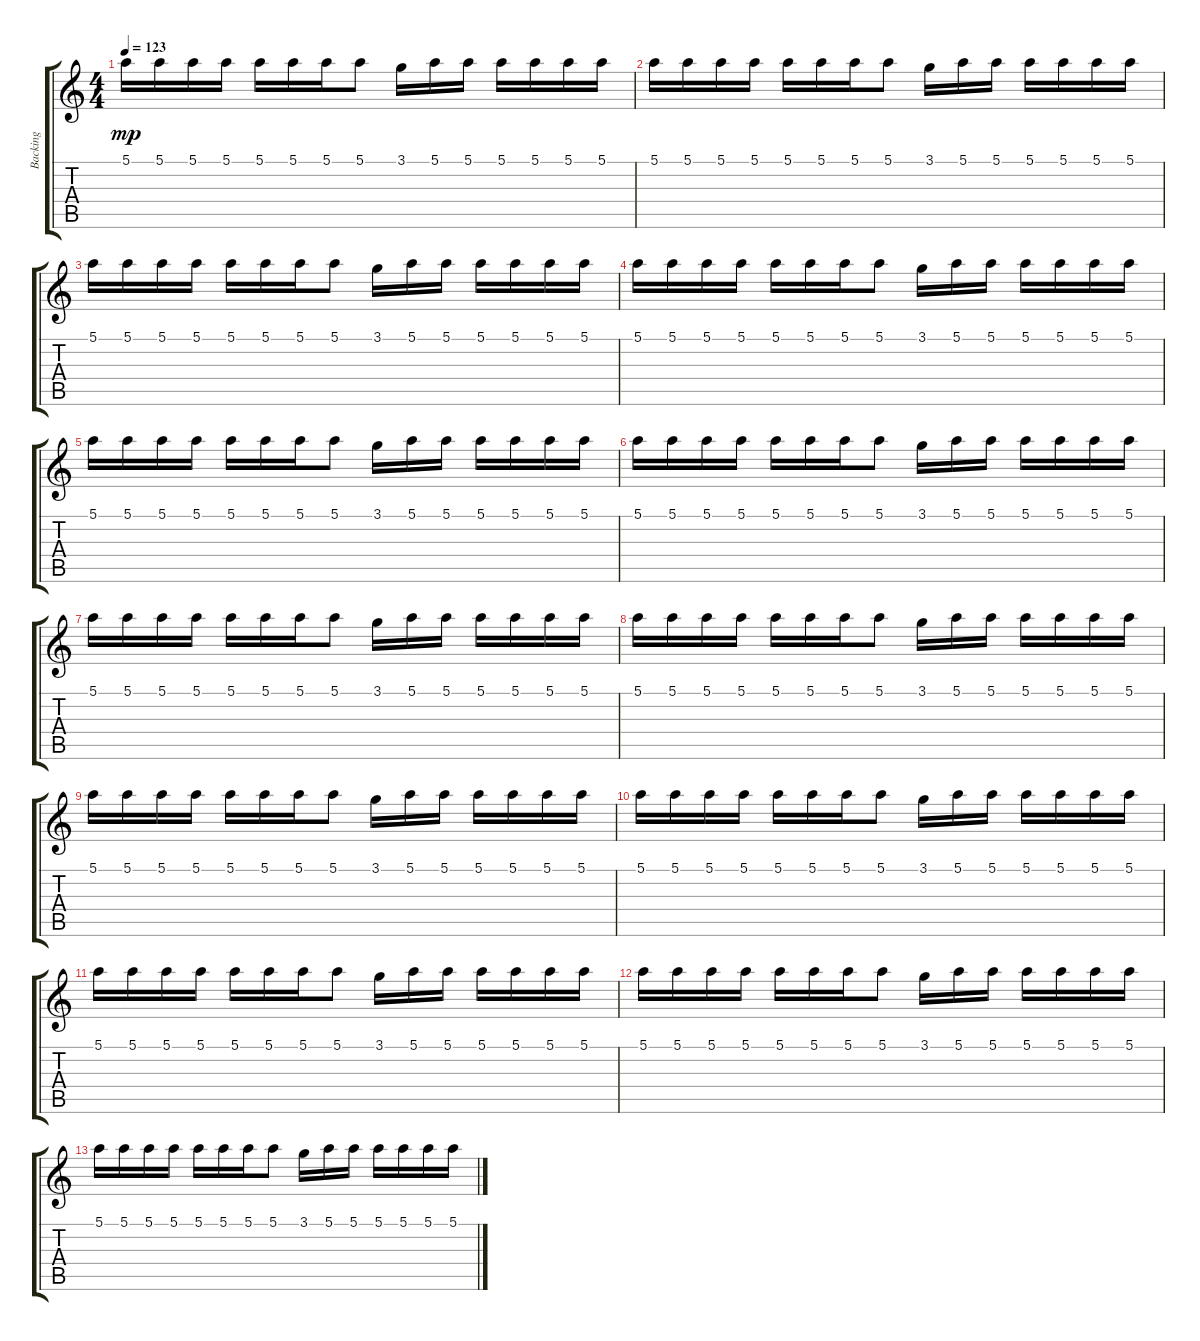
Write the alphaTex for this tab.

\track ("Backing" "Backing") {instrument electricbassfinger}
\staff {score tabs}
\tuning (E4 B3 G3 D3 A2 E2) {hide}
\ts (4 4)
\tempo 123
\clef g2
\ks c
5.1.16{dy mp} 5.1.16 5.1.16 5.1.16 5.1.16 5.1.16 5.1.16 5.1.8 3.1.16 5.1.16 5.1.16 5.1.16 5.1.16 5.1.16 5.1.16 |
5.1.16 5.1.16 5.1.16 5.1.16 5.1.16 5.1.16 5.1.16 5.1.8 3.1.16 5.1.16 5.1.16 5.1.16 5.1.16 5.1.16 5.1.16 |
5.1.16 5.1.16 5.1.16 5.1.16 5.1.16 5.1.16 5.1.16 5.1.8 3.1.16 5.1.16 5.1.16 5.1.16 5.1.16 5.1.16 5.1.16 |
5.1.16 5.1.16 5.1.16 5.1.16 5.1.16 5.1.16 5.1.16 5.1.8 3.1.16 5.1.16 5.1.16 5.1.16 5.1.16 5.1.16 5.1.16 |
5.1.16 5.1.16 5.1.16 5.1.16 5.1.16 5.1.16 5.1.16 5.1.8 3.1.16 5.1.16 5.1.16 5.1.16 5.1.16 5.1.16 5.1.16 |
5.1.16 5.1.16 5.1.16 5.1.16 5.1.16 5.1.16 5.1.16 5.1.8 3.1.16 5.1.16 5.1.16 5.1.16 5.1.16 5.1.16 5.1.16 |
5.1.16 5.1.16 5.1.16 5.1.16 5.1.16 5.1.16 5.1.16 5.1.8 3.1.16 5.1.16 5.1.16 5.1.16 5.1.16 5.1.16 5.1.16 |
5.1.16 5.1.16 5.1.16 5.1.16 5.1.16 5.1.16 5.1.16 5.1.8 3.1.16 5.1.16 5.1.16 5.1.16 5.1.16 5.1.16 5.1.16 |
5.1.16 5.1.16 5.1.16 5.1.16 5.1.16 5.1.16 5.1.16 5.1.8 3.1.16 5.1.16 5.1.16 5.1.16 5.1.16 5.1.16 5.1.16 |
5.1.16 5.1.16 5.1.16 5.1.16 5.1.16 5.1.16 5.1.16 5.1.8 3.1.16 5.1.16 5.1.16 5.1.16 5.1.16 5.1.16 5.1.16 |
5.1.16 5.1.16 5.1.16 5.1.16 5.1.16 5.1.16 5.1.16 5.1.8 3.1.16 5.1.16 5.1.16 5.1.16 5.1.16 5.1.16 5.1.16 |
5.1.16 5.1.16 5.1.16 5.1.16 5.1.16 5.1.16 5.1.16 5.1.8 3.1.16 5.1.16 5.1.16 5.1.16 5.1.16 5.1.16 5.1.16 |
5.1.16 5.1.16 5.1.16 5.1.16 5.1.16 5.1.16 5.1.16 5.1.8 3.1.16 5.1.16 5.1.16 5.1.16 5.1.16 5.1.16 5.1.16
